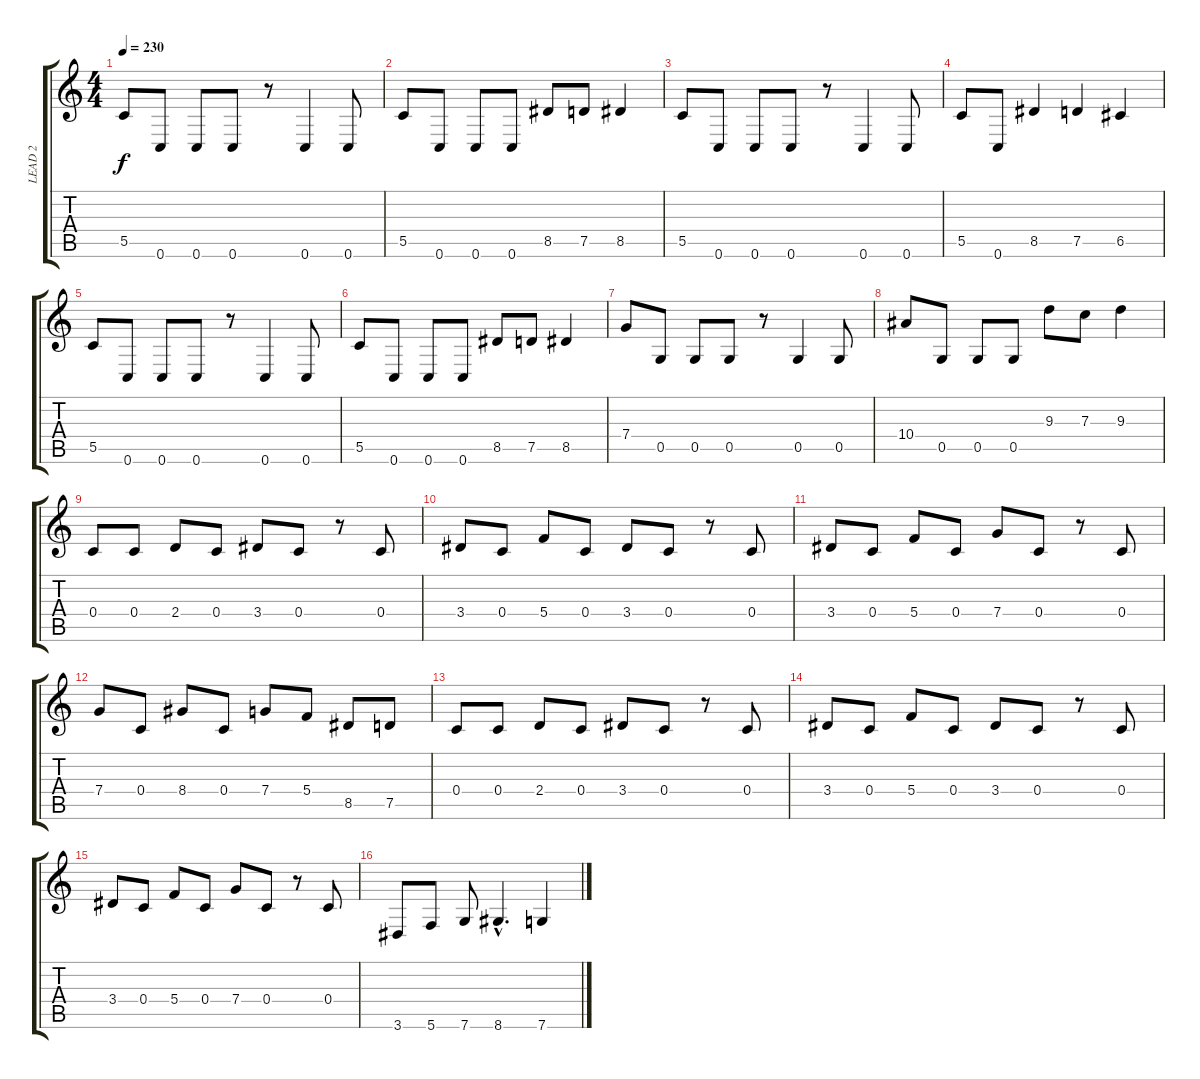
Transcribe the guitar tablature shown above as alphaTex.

\track ("LEAD 2" "LEAD 2") {instrument distortionguitar}
\staff {score tabs}
\tuning (D4 A3 F3 C3 G2 C2) {hide}
\ts (4 4)
\tempo 230
\clef g2
\ks c
5.5.8{dy f} 0.6.8 0.6.8 0.6.8 r.8 0.6.4 0.6.8 |
5.5.8 0.6.8 0.6.8 0.6.8 8.5.8 7.5.8 8.5.4 |
5.5.8 0.6.8 0.6.8 0.6.8 r.8 0.6.4 0.6.8 |
5.5.8 0.6.8 8.5.4 7.5.4 6.5.4 |
5.5.8 0.6.8 0.6.8 0.6.8 r.8 0.6.4 0.6.8 |
5.5.8 0.6.8 0.6.8 0.6.8 8.5.8 7.5.8 8.5.4 |
7.4.8 0.5.8 0.5.8 0.5.8 r.8 0.5.4 0.5.8 |
10.4.8 0.5.8 0.5.8 0.5.8 9.3.8 7.3.8 9.3.4 |
0.4.8 0.4.8 2.4.8 0.4.8 3.4.8 0.4.8 r.8 0.4.8 |
3.4.8 0.4.8 5.4.8 0.4.8 3.4.8 0.4.8 r.8 0.4.8 |
3.4.8 0.4.8 5.4.8 0.4.8 7.4.8 0.4.8 r.8 0.4.8 |
7.4.8 0.4.8 8.4.8 0.4.8 7.4.8 5.4.8 8.5.8 7.5.8 |
0.4.8 0.4.8 2.4.8 0.4.8 3.4.8 0.4.8 r.8 0.4.8 |
3.4.8 0.4.8 5.4.8 0.4.8 3.4.8 0.4.8 r.8 0.4.8 |
3.4.8 0.4.8 5.4.8 0.4.8 7.4.8 0.4.8 r.8 0.4.8 |
3.6.8 5.6.8 7.6.8 8.6{hac}.4{d} 7.6.4
